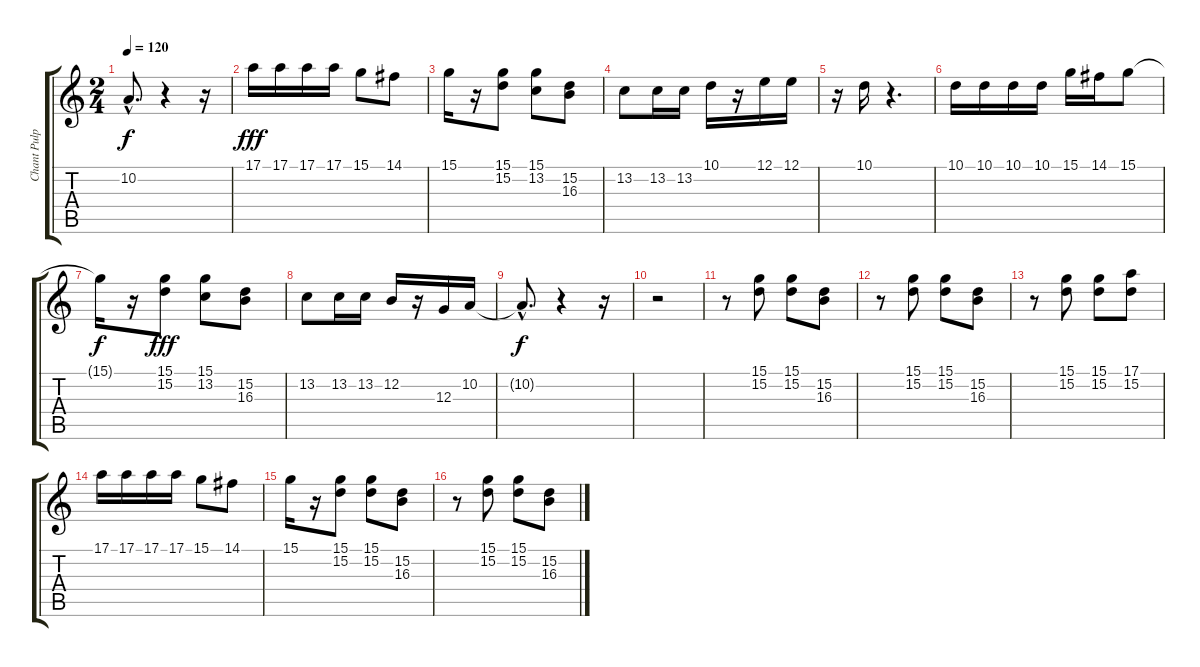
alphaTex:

\track ("Chant Pulpul" "Chant Pulp") {instrument tenorsax}
\staff {score tabs}
\tuning (E4 B3 G3 D3 A2 E2) {hide}
\ts (2 4)
\tempo 120
\clef g2
\ks c
10.2{hac t}.8{d dy f} r.4 r.16 |
17.1.16{dy fff} 17.1.16 17.1.16 17.1.16 15.1.8 14.1.8 |
15.1.16 r.16 (15.1 15.2).8 (15.1 13.2).8 (15.2 16.3).8 |
13.2.8 13.2.16 13.2.16 10.1.16 r.16 12.1.16 12.1.16 |
r.16 10.1.16 r.4{d} |
10.1.16 10.1.16 10.1.16 10.1.16 15.1.16 14.1.16 15.1.8 |
15.1{t}.16{dy f} r.16 (15.1 15.2).8{dy fff} (15.1 13.2).8 (15.2 16.3).8 |
13.2.8 13.2.16 13.2.16 12.2.16 r.16 12.3.16 10.2.16 |
10.2{hac t}.8{d dy f} r.4 r.16 |
r.2 |
r.8 (15.1 15.2).8 (15.1 15.2).8 (15.2 16.3).8 |
r.8 (15.1 15.2).8 (15.1 15.2).8 (15.2 16.3).8 |
r.8 (15.1 15.2).8 (15.1 15.2).8 (17.1 15.2).8 |
17.1.16 17.1.16 17.1.16 17.1.16 15.1.8 14.1.8 |
15.1.16 r.16 (15.1 15.2).8 (15.1 15.2).8 (15.2 16.3).8 |
r.8 (15.1 15.2).8 (15.1 15.2).8 (15.2 16.3).8
